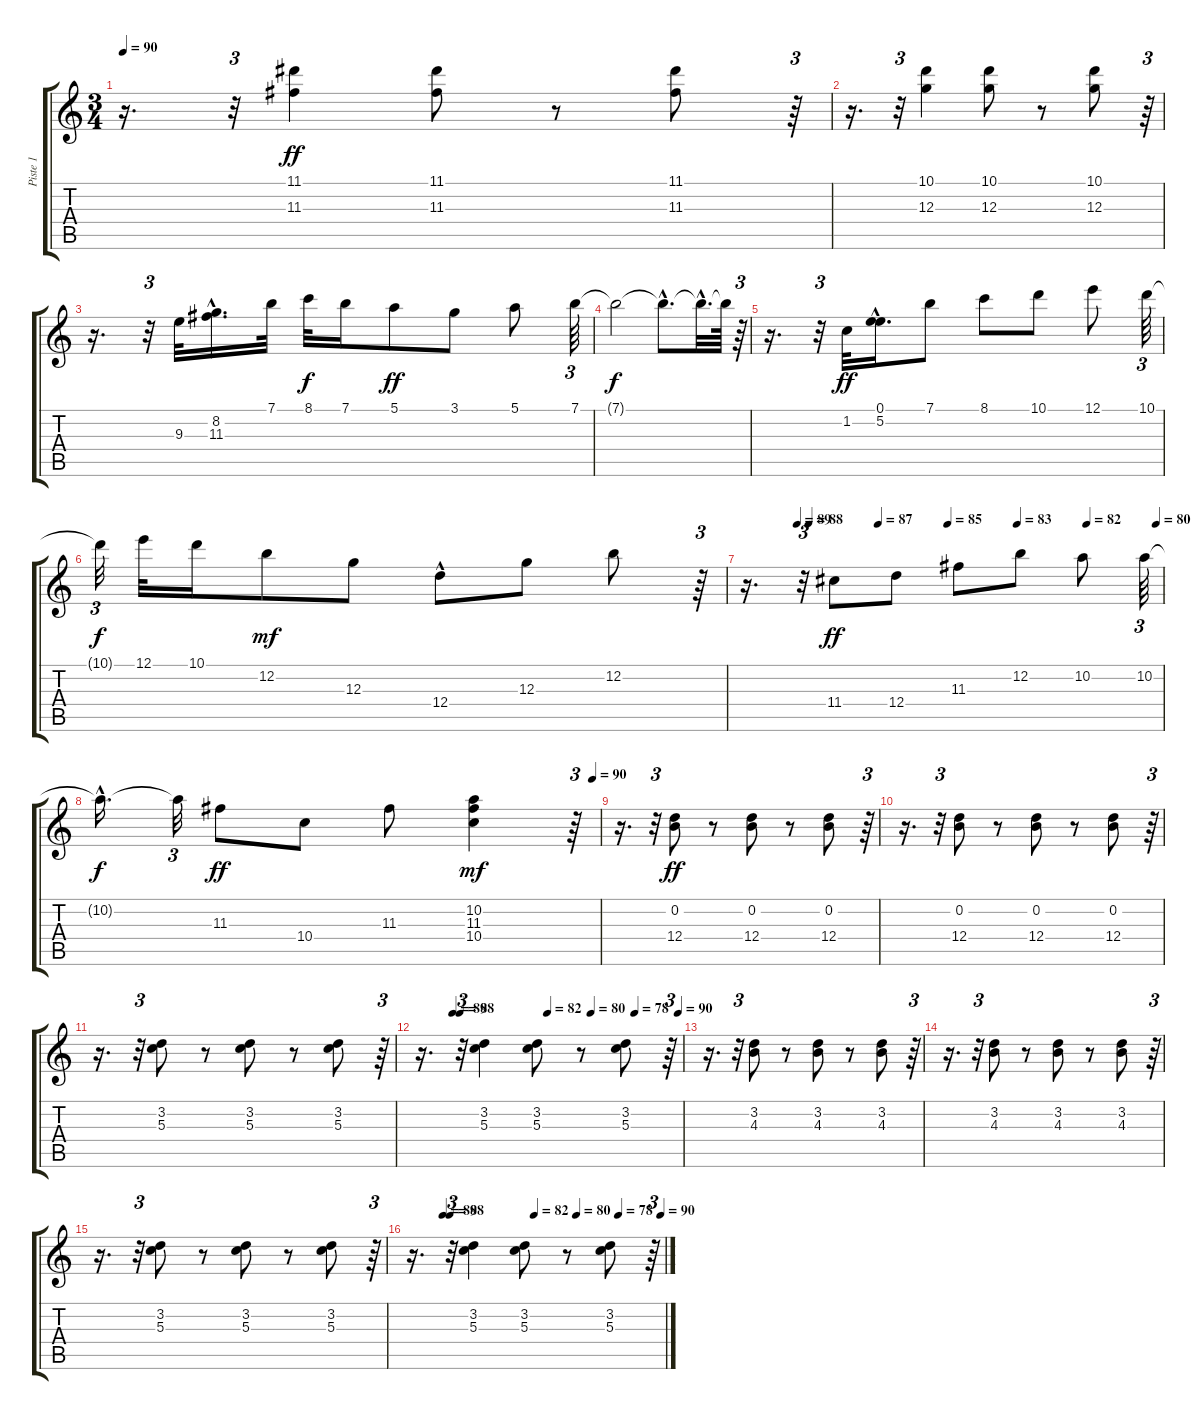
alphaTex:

\track ("Piste 1" "Piste 1") {instrument acousticguitarnylon}
\staff {score tabs}
\tuning (E4 B3 G3 D3 A2 E2) {hide}
\ts (3 4)
\tempo 90
\clef g2
\ks c
r.16{d dy ff} r.32{tu (3 2)} (11.1 11.3).4 (11.1 11.3).8 r.8 (11.1 11.3).8 r.64{tu (3 2)} |
r.16{d} r.32{tu (3 2)} (10.1 12.3).4 (10.1 12.3).8 r.8 (10.1 12.3).8 r.64{tu (3 2)} |
r.16{d} r.32{tu (3 2)} 9.3.32 (8.2{hac} 11.3{hac}).16{d} 7.1.32 8.1.32{dy f} 7.1.16 5.1.8{dy ff} 3.1.8 5.1.8 7.1.64{tu (3 2)} |
7.1{t}.2{dy f} 7.1{hac t}.8{d} 7.1{hac t}.32{d} 7.1{t}.64 r.64{tu (3 2)} |
r.16{d} r.32{tu (3 2)} 1.2.32{dy ff} (0.1{hac} 5.2{hac}).16{d} 7.1.8 8.1.8 10.1.8 12.1.8 10.1.64{tu (3 2)} |
10.1{t}.32{tu (3 2) dy f} 12.1.32 10.1.16 12.2.8{dy mf} 12.3.8 12.4{hac}.8 12.3.8 12.2.8 r.64{tu (3 2)} |
\tempo (89 0.125)
\tempo (88 0.1527777777777778)
\tempo (87 0.3194444444444444)
\tempo (85 0.4861111111111111)
\tempo (83 0.6527777777777778)
\tempo (82 0.8194444444444444)
\tempo (80 0.9861111111111112)
r.16{d} r.32{tu (3 2)} 11.4.8{dy ff} 12.4.8 11.3.8 12.2.8 10.2.8 10.2.64{tu (3 2)} |
\tempo (90 0.9861111111111112)
10.2{hac t}.16{d dy f} 10.2{t}.32{tu (3 2)} 11.3.8{dy ff} 10.4.8 11.3.8 (10.2 11.3 10.4).4{dy mf} r.64{tu (3 2)} |
r.16{d} r.32{tu (3 2)} (0.2 12.4).8{dy ff} r.8 (0.2 12.4).8 r.8 (0.2 12.4).8 r.64{tu (3 2)} |
r.16{d} r.32{tu (3 2)} (0.2 12.4).8 r.8 (0.2 12.4).8 r.8 (0.2 12.4).8 r.64{tu (3 2)} |
r.16{d} r.32{tu (3 2)} (3.2 5.3).8 r.8 (3.2 5.3).8 r.8 (3.2 5.3).8 r.64{tu (3 2)} |
\tempo (89 0.125)
\tempo (88 0.1527777777777778)
\tempo (82 0.4861111111111111)
\tempo (80 0.6527777777777778)
\tempo (78 0.8194444444444444)
\tempo (90 0.9861111111111112)
r.16{d} r.32{tu (3 2)} (3.2 5.3).4 (3.2 5.3).8 r.8 (3.2 5.3).8 r.64{tu (3 2)} |
r.16{d} r.32{tu (3 2)} (3.2 4.3).8 r.8 (3.2 4.3).8 r.8 (3.2 4.3).8 r.64{tu (3 2)} |
r.16{d} r.32{tu (3 2)} (3.2 4.3).8 r.8 (3.2 4.3).8 r.8 (3.2 4.3).8 r.64{tu (3 2)} |
r.16{d} r.32{tu (3 2)} (3.2 5.3).8 r.8 (3.2 5.3).8 r.8 (3.2 5.3).8 r.64{tu (3 2)} |
\tempo (89 0.125)
\tempo (88 0.1527777777777778)
\tempo (82 0.4861111111111111)
\tempo (80 0.6527777777777778)
\tempo (78 0.8194444444444444)
\tempo (90 0.9861111111111112)
r.16{d} r.32{tu (3 2)} (3.2 5.3).4 (3.2 5.3).8 r.8 (3.2 5.3).8 r.64{tu (3 2)}
